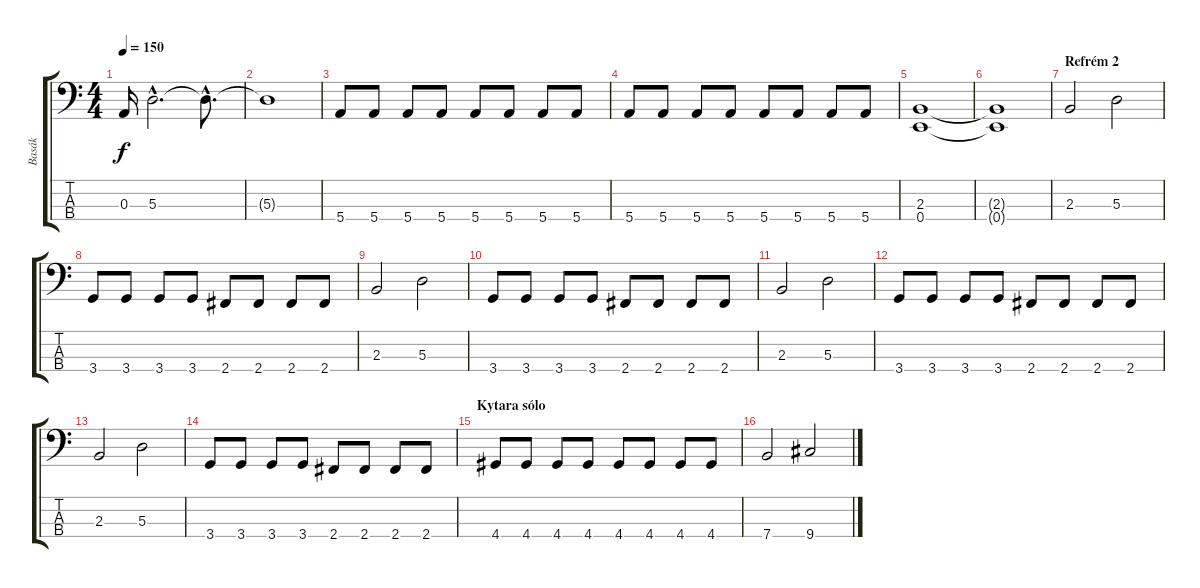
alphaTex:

\track ("Basák" "Basák") {instrument slapbass1}
\staff {score tabs}
\tuning (G2 D2 A1 E1) {hide}
\ts (4 4)
\tempo 150
\clef f4
\ks c
0.3.16{dy f} 5.3{hac}.2{d} 5.3{hac t}.8{d} |
5.3{t}.1 |
5.4.8 5.4.8 5.4.8 5.4.8 5.4.8 5.4.8 5.4.8 5.4.8 |
5.4.8 5.4.8 5.4.8 5.4.8 5.4.8 5.4.8 5.4.8 5.4.8 |
(2.3 0.4).1 |
(2.3{t} 0.4{t}).1 |
\section ("" "Refrém 2")
2.3.2 5.3.2 |
3.4.8 3.4.8 3.4.8 3.4.8 2.4.8 2.4.8 2.4.8 2.4.8 |
2.3.2 5.3.2 |
3.4.8 3.4.8 3.4.8 3.4.8 2.4.8 2.4.8 2.4.8 2.4.8 |
2.3.2 5.3.2 |
3.4.8 3.4.8 3.4.8 3.4.8 2.4.8 2.4.8 2.4.8 2.4.8 |
2.3.2 5.3.2 |
3.4.8 3.4.8 3.4.8 3.4.8 2.4.8 2.4.8 2.4.8 2.4.8 |
\section ("" "Kytara sólo")
4.4.8 4.4.8 4.4.8 4.4.8 4.4.8 4.4.8 4.4.8 4.4.8 |
7.4.2 9.4.2
